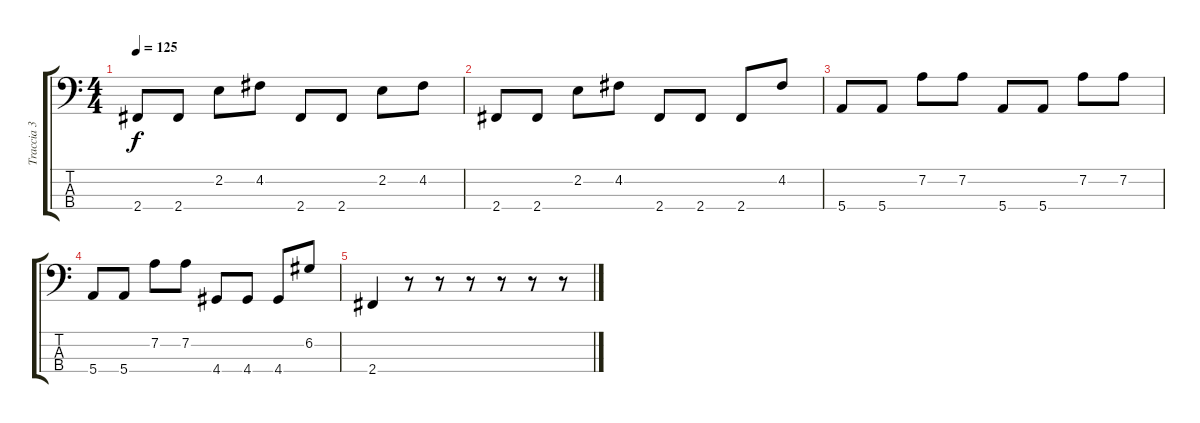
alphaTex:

\track ("Traccia 3" "Traccia 3") {instrument electricbasspick}
\staff {score tabs}
\tuning (G2 D2 A1 E1) {hide}
\ts (4 4)
\tempo 125
\clef f4
\ks c
2.4.8{dy f} 2.4.8 2.2.8 4.2.8 2.4.8 2.4.8 2.2.8 4.2.8 |
2.4.8 2.4.8 2.2.8 4.2.8 2.4.8 2.4.8 2.4.8 4.2.8 |
5.4.8 5.4.8 7.2.8 7.2.8 5.4.8 5.4.8 7.2.8 7.2.8 |
5.4.8 5.4.8 7.2.8 7.2.8 4.4.8 4.4.8 4.4.8 6.2.8 |
2.4.4 r.8 r.8 r.8 r.8 r.8 r.8
